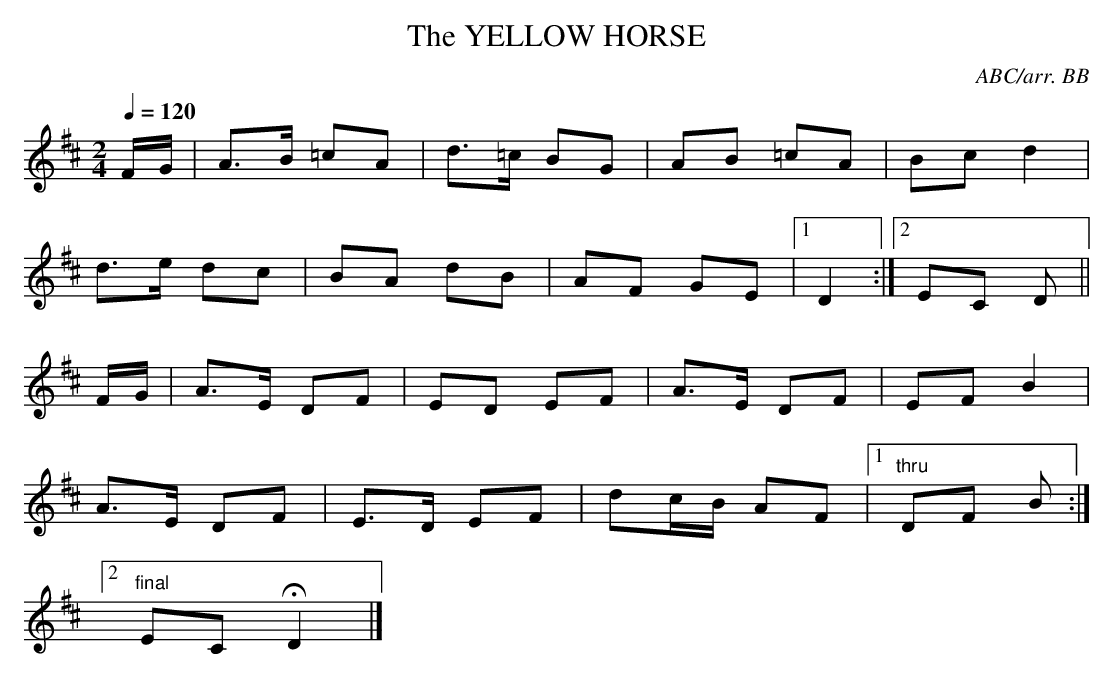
X:1
T:YELLOW HORSE, The
C:ABC/arr. BB
Q:1/4=120
L:1/8
M:2/4
K:D
F/G/|A>B =cA|d>=c BG|AB =cA|Bc d2|
d>e dc|BA dB|AF GE|1 D2 :|2 EC D||
F/G/|A>E DF|ED EF|A>E DF|EF B2|
A>E DF|E>D EF|dc/B/ AF|1 "thru"DF B :|
[2 "final"EC HD2|]
